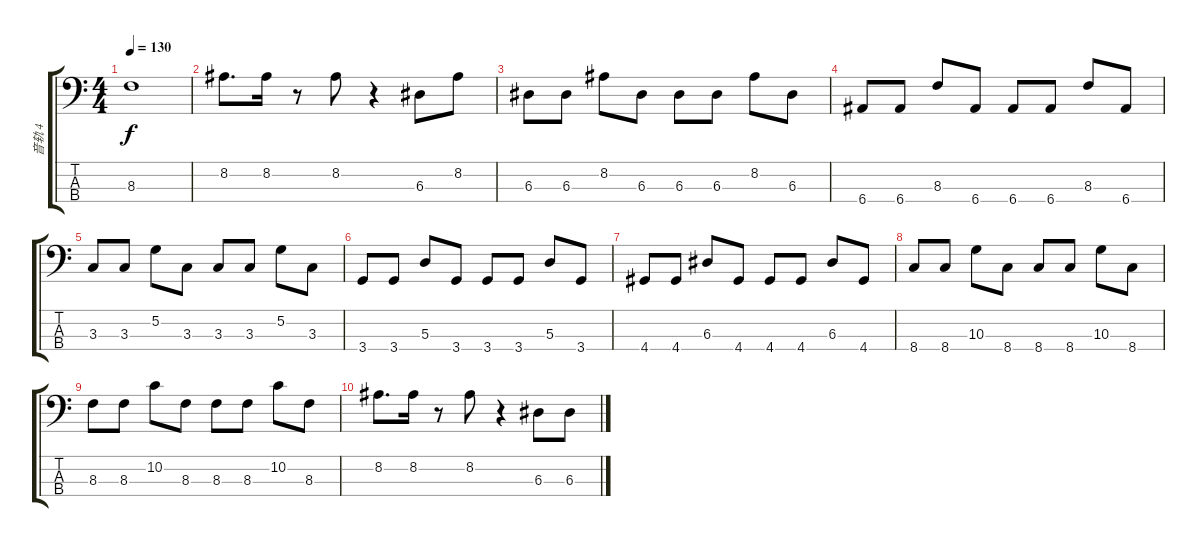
\track ("音轨 4" "音轨 4") {instrument electricbassfinger}
\staff {score tabs}
\tuning (G2 D2 A1 E1) {hide}
\ts (4 4)
\tempo 130
\clef f4
\ks c
8.3.1{dy f} |
8.2.8{d} 8.2.16 r.8 8.2.8 r.4 6.3.8 8.2.8 |
6.3.8 6.3.8 8.2.8 6.3.8 6.3.8 6.3.8 8.2.8 6.3.8 |
6.4.8 6.4.8 8.3.8 6.4.8 6.4.8 6.4.8 8.3.8 6.4.8 |
3.3.8 3.3.8 5.2.8 3.3.8 3.3.8 3.3.8 5.2.8 3.3.8 |
3.4.8 3.4.8 5.3.8 3.4.8 3.4.8 3.4.8 5.3.8 3.4.8 |
4.4.8 4.4.8 6.3.8 4.4.8 4.4.8 4.4.8 6.3.8 4.4.8 |
8.4.8 8.4.8 10.3.8 8.4.8 8.4.8 8.4.8 10.3.8 8.4.8 |
8.3.8 8.3.8 10.2.8 8.3.8 8.3.8 8.3.8 10.2.8 8.3.8 |
8.2.8{d} 8.2.16 r.8 8.2.8 r.4 6.3.8 6.3.8
